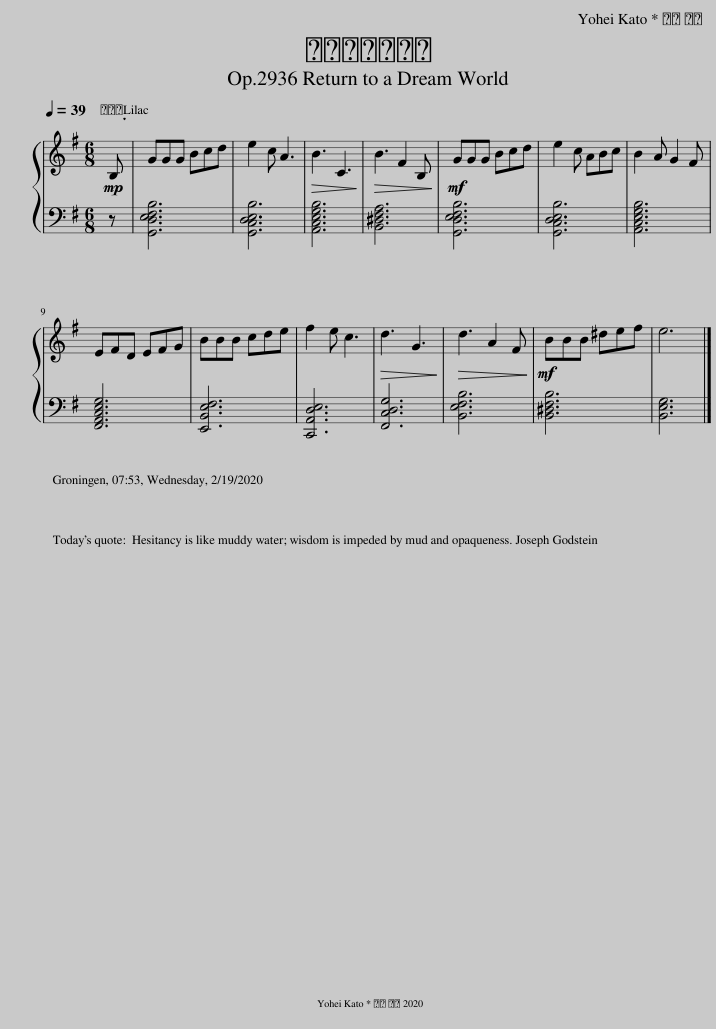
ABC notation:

X:1
%%score { 1 | 2 }
L:1/8
Q:1/4=39
M:6/8
I:linebreak $
K:G
V:1 treble
V:2 bass
V:1
!mp! B, | GGG Bcd | e2 c A3 |!>(! B3 C3!>)! |!>(! B3 F2 B,!>)! | %5
!mf! GGG Bcd | e2 c ABc | B2 A G2 F |$ EFD EFG | BBB cde | %10
 f2 e c3 |!>(! d3 G3!>)! |!>(! d3 A2 F!>)! |!mf! BBB ^def | e6 |] %15
V:2
 z | [G,,D,E,F,B,]6 | [G,,C,D,E,B,]6 | [A,,C,E,G,B,]6 | [B,,^D,F,A,]6 | %5
 [G,,D,E,F,B,]6 | [G,,C,D,E,B,]6 | [A,,C,E,G,B,]6 |$ [F,,A,,C,E,G,]6 | [E,,B,,E,F,]6 | %10
 [C,,A,,D,E,]6 | [F,,C,D,G,]6 | [B,,E,F,B,]6 | [B,,^D,F,B,]6 | [B,,E,G,]6 |] %15
